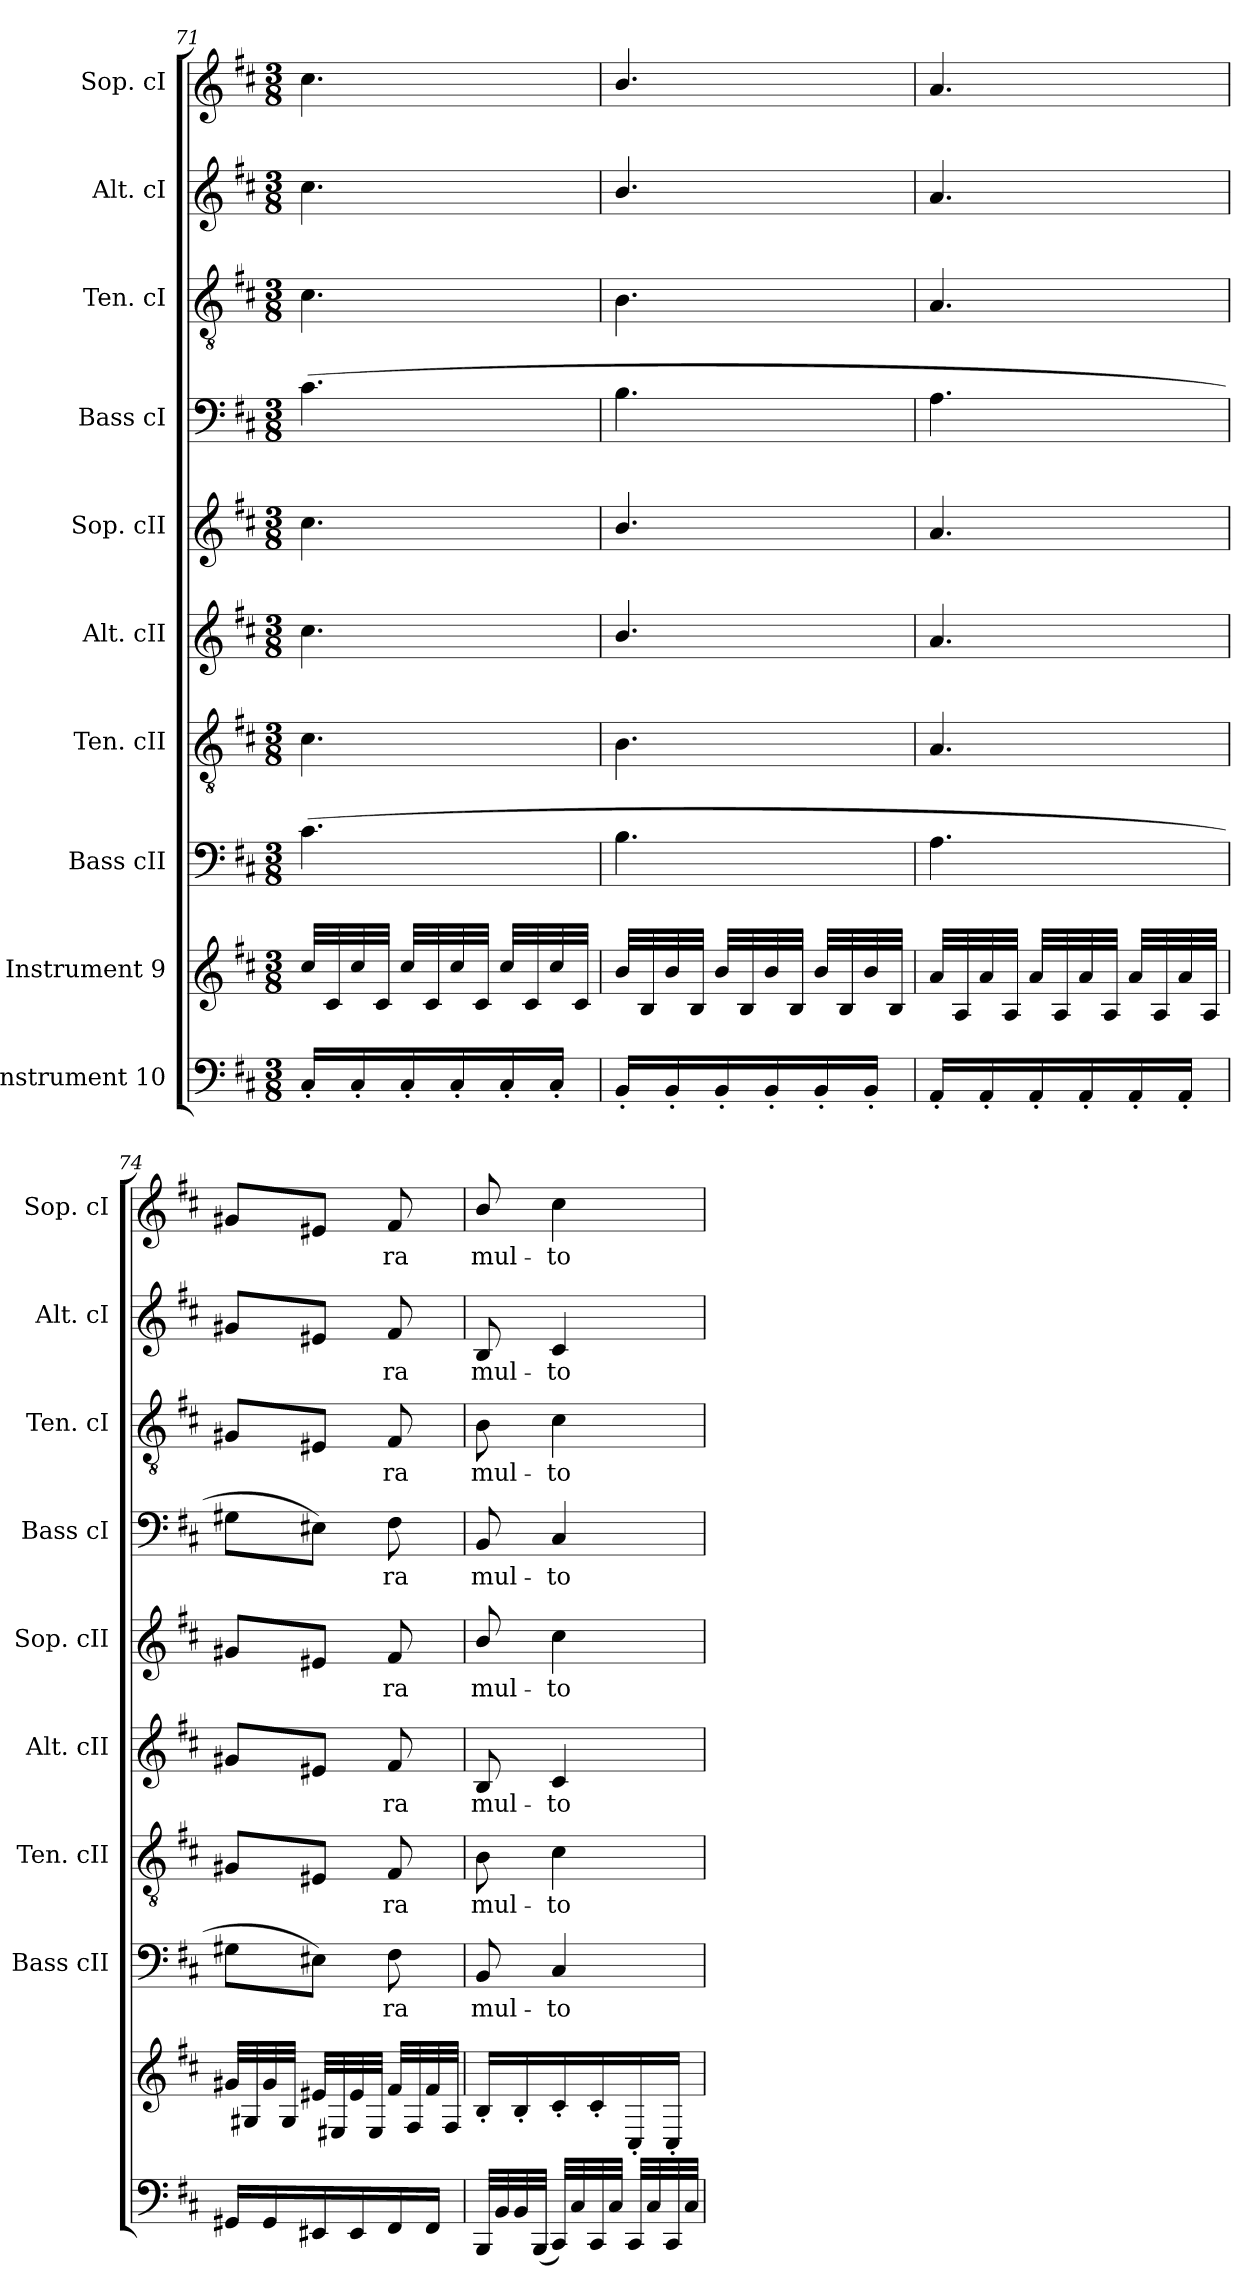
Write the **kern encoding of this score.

**kern	**kern	**kern	**text	**kern	**text	**kern	**text	**kern	**text	**kern	**text	**kern	**text	**kern	**text	**kern	**text
*part10	*part9	*part8	*part8	*part7	*part7	*part6	*part6	*part5	*part5	*part4	*part4	*part3	*part3	*part2	*part2	*part1	*part1
*staff10	*staff9	*staff8	*staff8	*staff7	*staff7	*staff6	*staff6	*staff5	*staff5	*staff4	*staff4	*staff3	*staff3	*staff2	*staff2	*staff1	*staff1
*I"Instrument 10	*I"Instrument 9	*I"Bass cII	*	*I"Ten. cII	*	*I"Alt. cII	*	*I"Sop. cII	*	*I"Bass cI	*	*I"Ten. cI	*	*I"Alt. cI	*	*I"Sop. cI	*
*	*	*I'Bass cII	*	*I'Ten. cII	*	*I'Alt. cII	*	*I'Sop. cII	*	*I'Bass cI	*	*I'Ten. cI	*	*I'Alt. cI	*	*I'Sop. cI	*
!!LO:PB:g=z
*clefF4	*clefG2	*clefF4	*	*clefGv2	*	*clefG2	*	*clefG2	*	*clefF4	*	*clefGv2	*	*clefG2	*	*clefG2	*
*k[f#c#]	*k[f#c#]	*k[f#c#]	*	*k[f#c#]	*	*k[f#c#]	*	*k[f#c#]	*	*k[f#c#]	*	*k[f#c#]	*	*k[f#c#]	*	*k[f#c#]	*
*D:	*D:	*D:	*	*D:	*	*D:	*	*D:	*	*D:	*	*D:	*	*D:	*	*D:	*
*M3/8	*M3/8	*M3/8	*	*M3/8	*	*M3/8	*	*M3/8	*	*M3/8	*	*M3/8	*	*M3/8	*	*M3/8	*
=71	=71	=71	=71	=71	=71	=71	=71	=71	=71	=71	=71	=71	=71	=71	=71	=71	=71
!	!	!	!LO:LY:b:cj	!	!LO:LY:b:cj	!	!LO:LY:b:cj	!	!LO:LY:b:cj	!	!LO:LY:b:cj	!	!LO:LY:b:cj	!	!LO:LY:b:cj	!	!LO:LY:b:cj
16C#'</L	32cc#/L	(>4.c#\	--	4.c#\	--	4.cc#\	--	4.cc#\	--	(>4.c#\	--	4.c#\	--	4.cc#\	--	4.cc#\	--
.	32c#/	.	.	.	.	.	.	.	.	.	.	.	.	.	.	.	.
16C#'</	32cc#/	.	.	.	.	.	.	.	.	.	.	.	.	.	.	.	.
.	32c#/J	.	.	.	.	.	.	.	.	.	.	.	.	.	.	.	.
16C#'</	32cc#/L	.	.	.	.	.	.	.	.	.	.	.	.	.	.	.	.
.	32c#/	.	.	.	.	.	.	.	.	.	.	.	.	.	.	.	.
16C#'</	32cc#/	.	.	.	.	.	.	.	.	.	.	.	.	.	.	.	.
.	32c#/J	.	.	.	.	.	.	.	.	.	.	.	.	.	.	.	.
16C#'</	32cc#/L	.	.	.	.	.	.	.	.	.	.	.	.	.	.	.	.
.	32c#/	.	.	.	.	.	.	.	.	.	.	.	.	.	.	.	.
16C#'</J	32cc#/	.	.	.	.	.	.	.	.	.	.	.	.	.	.	.	.
.	32c#/J	.	.	.	.	.	.	.	.	.	.	.	.	.	.	.	.
=72	=72	=72	=72	=72	=72	=72	=72	=72	=72	=72	=72	=72	=72	=72	=72	=72	=72
!	!	!	!LO:LY:b:cj	!	!LO:LY:b:cj	!	!LO:LY:b:cj	!	!LO:LY:b:cj	!	!LO:LY:b:cj	!	!LO:LY:b:cj	!	!LO:LY:b:cj	!	!LO:LY:b:cj
16BB'</L	32b/L	4.B\	--	4.B\	--	4.b/	--	4.b/	--	4.B\	--	4.B\	--	4.b/	--	4.b/	--
.	32B/	.	.	.	.	.	.	.	.	.	.	.	.	.	.	.	.
16BB'</	32b/	.	.	.	.	.	.	.	.	.	.	.	.	.	.	.	.
.	32B/J	.	.	.	.	.	.	.	.	.	.	.	.	.	.	.	.
16BB'</	32b/L	.	.	.	.	.	.	.	.	.	.	.	.	.	.	.	.
.	32B/	.	.	.	.	.	.	.	.	.	.	.	.	.	.	.	.
16BB'</	32b/	.	.	.	.	.	.	.	.	.	.	.	.	.	.	.	.
.	32B/J	.	.	.	.	.	.	.	.	.	.	.	.	.	.	.	.
16BB'</	32b/L	.	.	.	.	.	.	.	.	.	.	.	.	.	.	.	.
.	32B/	.	.	.	.	.	.	.	.	.	.	.	.	.	.	.	.
16BB'</J	32b/	.	.	.	.	.	.	.	.	.	.	.	.	.	.	.	.
.	32B/J	.	.	.	.	.	.	.	.	.	.	.	.	.	.	.	.
=73	=73	=73	=73	=73	=73	=73	=73	=73	=73	=73	=73	=73	=73	=73	=73	=73	=73
!	!	!	!LO:LY:b:cj	!	!LO:LY:b:cj	!	!LO:LY:b:cj	!	!LO:LY:b:cj	!	!LO:LY:b:cj	!	!LO:LY:b:cj	!	!LO:LY:b:cj	!	!LO:LY:b:cj
16AA'</L	32a/L	4.A\	--	4.A/	--	4.a/	--	4.a/	--	4.A\	--	4.A/	--	4.a/	--	4.a/	--
.	32A/	.	.	.	.	.	.	.	.	.	.	.	.	.	.	.	.
16AA'</	32a/	.	.	.	.	.	.	.	.	.	.	.	.	.	.	.	.
.	32A/J	.	.	.	.	.	.	.	.	.	.	.	.	.	.	.	.
16AA'</	32a/L	.	.	.	.	.	.	.	.	.	.	.	.	.	.	.	.
.	32A/	.	.	.	.	.	.	.	.	.	.	.	.	.	.	.	.
16AA'</	32a/	.	.	.	.	.	.	.	.	.	.	.	.	.	.	.	.
.	32A/J	.	.	.	.	.	.	.	.	.	.	.	.	.	.	.	.
16AA'</	32a/L	.	.	.	.	.	.	.	.	.	.	.	.	.	.	.	.
.	32A/	.	.	.	.	.	.	.	.	.	.	.	.	.	.	.	.
16AA'</J	32a/	.	.	.	.	.	.	.	.	.	.	.	.	.	.	.	.
.	32A/J	.	.	.	.	.	.	.	.	.	.	.	.	.	.	.	.
!!LO:PB:g=z
=74	=74	=74	=74	=74	=74	=74	=74	=74	=74	=74	=74	=74	=74	=74	=74	=74	=74
!	!	!	!LO:LY:b:cj	!	!LO:LY:b:cj	!	!LO:LY:b:cj	!	!LO:LY:b:cj	!	!LO:LY:b:cj	!	!LO:LY:b:cj	!	!LO:LY:b:cj	!	!LO:LY:b:cj
16GG#X/L	32g#X/L	8G#X\L	--	8G#X/L	--	8g#X/L	--	8g#X/L	--	8G#X\L	--	8G#X/L	--	8g#X/L	--	8g#X/L	--
.	32G#X/	.	.	.	.	.	.	.	.	.	.	.	.	.	.	.	.
16GG#/	32g#/	.	.	.	.	.	.	.	.	.	.	.	.	.	.	.	.
.	32G#/J	.	.	.	.	.	.	.	.	.	.	.	.	.	.	.	.
!	!	!	!LO:LY:b:cj	!	!LO:LY:b:cj	!	!LO:LY:b:cj	!	!LO:LY:b:cj	!	!LO:LY:b:cj	!	!LO:LY:b:cj	!	!LO:LY:b:cj	!	!LO:LY:b:cj
16EE#X/	32e#X/L	8E#X\J)	--	8E#X/J	--	8e#X/J	--	8e#X/J	--	8E#X\J)	--	8E#X/J	--	8e#X/J	--	8e#X/J	--
.	32E#X/	.	.	.	.	.	.	.	.	.	.	.	.	.	.	.	.
16EE#/	32e#/	.	.	.	.	.	.	.	.	.	.	.	.	.	.	.	.
.	32E#/J	.	.	.	.	.	.	.	.	.	.	.	.	.	.	.	.
!	!	!	!LO:LY:b:cj	!	!LO:LY:b:cj	!	!LO:LY:b:cj	!	!LO:LY:b:cj	!	!LO:LY:b:cj	!	!LO:LY:b:cj	!	!LO:LY:b:cj	!	!LO:LY:b:cj
16FF#/	32f#/L	8F#\	-ra	8F#/	-ra	8f#/	-ra	8f#/	-ra	8F#\	-ra	8F#/	-ra	8f#/	-ra	8f#/	-ra
.	32F#/	.	.	.	.	.	.	.	.	.	.	.	.	.	.	.	.
16FF#/J	32f#/	.	.	.	.	.	.	.	.	.	.	.	.	.	.	.	.
.	32F#/J	.	.	.	.	.	.	.	.	.	.	.	.	.	.	.	.
=75	=75	=75	=75	=75	=75	=75	=75	=75	=75	=75	=75	=75	=75	=75	=75	=75	=75
!	!	!	!LO:LY:b:cj	!	!LO:LY:b:cj	!	!LO:LY:b:cj	!	!LO:LY:b:cj	!	!LO:LY:b:cj	!	!LO:LY:b:cj	!	!LO:LY:b:cj	!	!LO:LY:b:cj
32BBB/L	16B'</L	8BB/	mul-	8B\	mul-	8B/	mul-	8b/	mul-	8BB/	mul-	8B\	mul-	8B/	mul-	8b/	mul-
32BB/	.	.	.	.	.	.	.	.	.	.	.	.	.	.	.	.	.
32BB/	16B'</	.	.	.	.	.	.	.	.	.	.	.	.	.	.	.	.
(>32BBB/J	.	.	.	.	.	.	.	.	.	.	.	.	.	.	.	.	.
!	!	!	!LO:LY:b:cj	!	!LO:LY:b:cj	!	!LO:LY:b:cj	!	!LO:LY:b:cj	!	!LO:LY:b:cj	!	!LO:LY:b:cj	!	!LO:LY:b:cj	!	!LO:LY:b:cj
32CC#/L)	16c#'</	4C#/	-to-	4c#\	-to-	4c#/	-to-	4cc#\	-to-	4C#/	-to-	4c#\	-to-	4c#/	-to-	4cc#\	-to-
32C#/	.	.	.	.	.	.	.	.	.	.	.	.	.	.	.	.	.
32CC#/	16c#'</	.	.	.	.	.	.	.	.	.	.	.	.	.	.	.	.
32C#/J	.	.	.	.	.	.	.	.	.	.	.	.	.	.	.	.	.
32CC#/L	16C#'</	.	.	.	.	.	.	.	.	.	.	.	.	.	.	.	.
32C#/	.	.	.	.	.	.	.	.	.	.	.	.	.	.	.	.	.
32CC#/	16C#'</J	.	.	.	.	.	.	.	.	.	.	.	.	.	.	.	.
32C#/J	.	.	.	.	.	.	.	.	.	.	.	.	.	.	.	.	.
=	=	=	=	=	=	=	=	=	=	=	=	=	=	=	=	=	=
*-	*-	*-	*-	*-	*-	*-	*-	*-	*-	*-	*-	*-	*-	*-	*-	*-	*-
